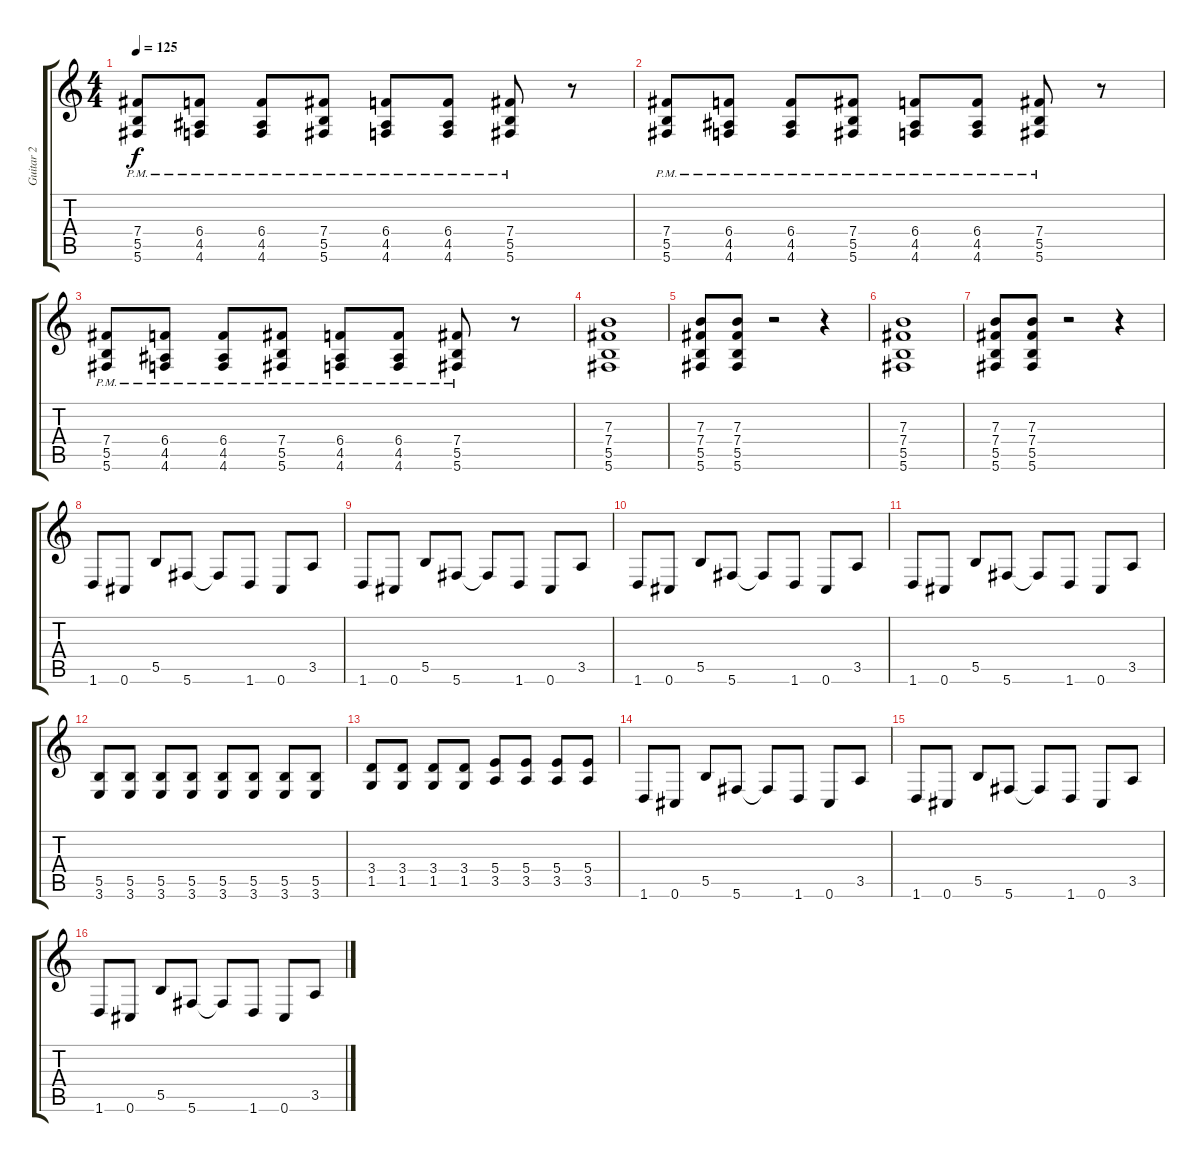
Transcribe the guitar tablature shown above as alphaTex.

\track ("Guitar 2" "Guitar 2") {instrument distortionguitar}
\staff {score tabs}
\tuning (Db4 Ab3 E3 B2 Gb2 Db2) {hide}
\ts (4 4)
\tempo 125
\clef g2
\ks c
(7.4 5.5 5.6{pm}).8{dy f} (6.4 4.5 4.6{pm}).8 (6.4 4.5 4.6{pm}).8 (7.4 5.5 5.6{pm}).8 (6.4 4.5 4.6{pm}).8 (6.4 4.5 4.6{pm}).8 (7.4 5.5 5.6{pm}).8 r.8 |
(7.4 5.5 5.6{pm}).8 (6.4 4.5 4.6{pm}).8 (6.4 4.5 4.6{pm}).8 (7.4 5.5 5.6{pm}).8 (6.4 4.5 4.6{pm}).8 (6.4 4.5 4.6{pm}).8 (7.4 5.5 5.6{pm}).8 r.8 |
(7.4 5.5 5.6{pm}).8 (6.4 4.5 4.6{pm}).8 (6.4 4.5 4.6{pm}).8 (7.4 5.5 5.6{pm}).8 (6.4 4.5 4.6{pm}).8 (6.4 4.5 4.6{pm}).8 (7.4 5.5 5.6{pm}).8 r.8 |
(7.3 7.4 5.5 5.6).1 |
(7.3 7.4 5.5 5.6).8 (7.3 7.4 5.5 5.6).8 r.2 r.4 |
(7.3 7.4 5.5 5.6).1 |
(7.3 7.4 5.5 5.6).8 (7.3 7.4 5.5 5.6).8 r.2 r.4 |
1.6.8 0.6.8 5.5.8 5.6.8 5.6{t}.8 1.6.8 0.6.8 3.5.8 |
1.6.8 0.6.8 5.5.8 5.6.8 5.6{t}.8 1.6.8 0.6.8 3.5.8 |
1.6.8 0.6.8 5.5.8 5.6.8 5.6{t}.8 1.6.8 0.6.8 3.5.8 |
1.6.8 0.6.8 5.5.8 5.6.8 5.6{t}.8 1.6.8 0.6.8 3.5.8 |
(5.5 3.6).8 (5.5 3.6).8 (5.5 3.6).8 (5.5 3.6).8 (5.5 3.6).8 (5.5 3.6).8 (5.5 3.6).8 (5.5 3.6).8 |
(3.4 1.5).8 (3.4 1.5).8 (3.4 1.5).8 (3.4 1.5).8 (5.4 3.5).8 (5.4 3.5).8 (5.4 3.5).8 (5.4 3.5).8 |
1.6.8 0.6.8 5.5.8 5.6.8 5.6{t}.8 1.6.8 0.6.8 3.5.8 |
1.6.8 0.6.8 5.5.8 5.6.8 5.6{t}.8 1.6.8 0.6.8 3.5.8 |
1.6.8 0.6.8 5.5.8 5.6.8 5.6{t}.8 1.6.8 0.6.8 3.5.8
